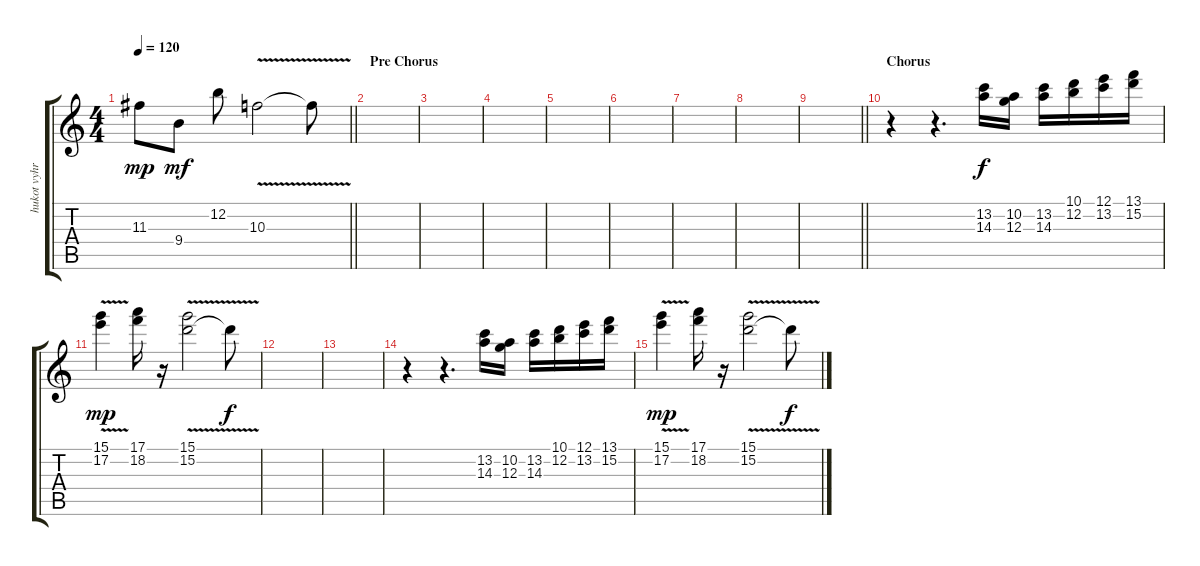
\track ("hukot vyhravky" "hukot vyhr") {instrument overdrivenguitar}
\staff {score tabs}
\tuning (E4 B3 G3 D3 A2 D2) {hide}
\ts (4 4)
\tempo 120
\clef g2
\barLineRight lightlight
\ks c
11.3.8{dy mp} 9.4.8{dy mf} 12.2.8 10.3{v}.2 10.3{t}.8 |
\section ("" "Pre Chorus")
|
|
|
|
|
|
|
\barLineRight lightlight
|
\section ("" "Chorus")
r.4 r.4{d} (13.2 14.3).16{dy f} (10.2 12.3).16 (13.2 14.3).16 (10.1 12.2).16 (12.1 13.2).16 (13.1 15.2).16 |
(15.1 17.2{v}).4{dy mp} (17.1 18.2).16 r.16 (15.1 15.2{v}).2 15.2{t}.8{dy f} |
|
|
r.4 r.4{d} (13.2 14.3).16 (10.2 12.3).16 (13.2 14.3).16 (10.1 12.2).16 (12.1 13.2).16 (13.1 15.2).16 |
(15.1 17.2{v}).4{dy mp} (17.1 18.2).16 r.16 (15.1 15.2{v}).2 15.2{t}.8{dy f}
